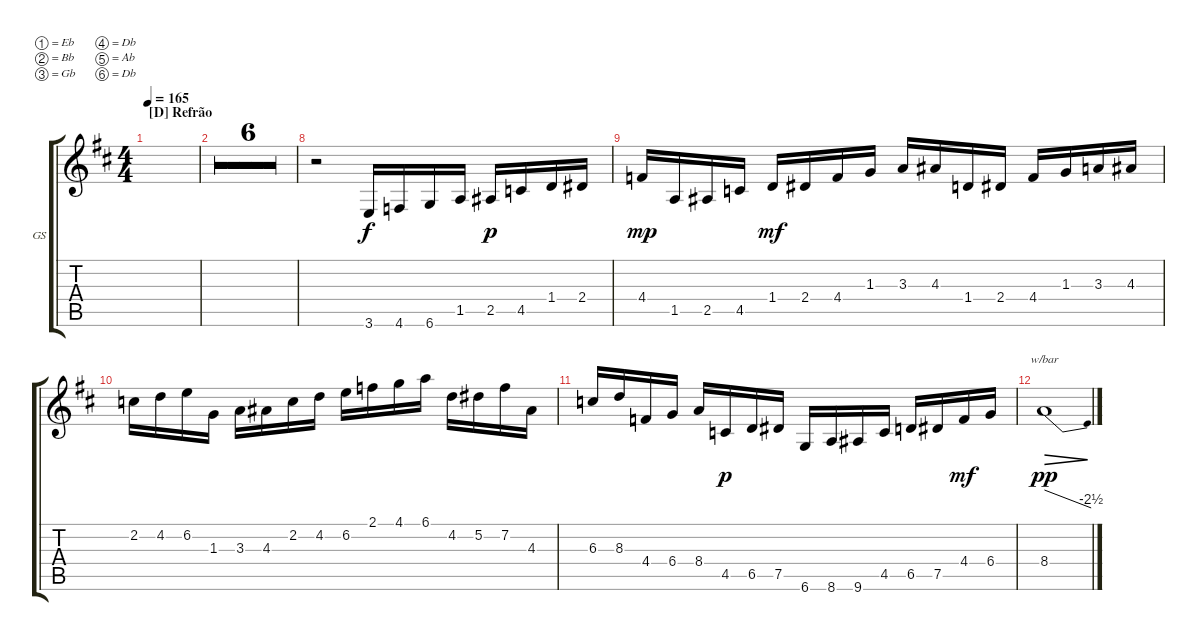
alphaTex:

\defaultSystemsLayout 4
\bracketExtendMode groupsimilarinstruments
\firstSystemTrackNameOrientation horizontal
\otherSystemsTrackNameOrientation horizontal
\track ("Guitarra 2 : Solo" "GS") {multiBarRest instrument distortionguitar}
\staff {score tabs}
\tuning (Eb4 Bb3 Gb3 Db3 Ab2 Db2)
\ts (4 4)
\section ("D" "Refrão")
\tempo 165
\clef g2
\ks d
|
|
|
|
|
|
|
r.2 3.6.16 4.6.16 6.6.16 1.5.16 2.5.16{dy p} 4.5.16 1.4.16 2.4.16 |
4.4.16{dy mp} 1.5.16 2.5.16 4.5.16 1.4.16{dy mf} 2.4.16 4.4.16 1.3.16 3.3.16 4.3.16 1.4.16 2.4.16 4.4.16 1.3.16 3.3.16 4.3.16 |
2.2.16 4.2.16 6.2.16 1.3.16 3.3.16 4.3.16 2.2.16 4.2.16 6.2.16 2.1.16 4.1.16 6.1.16 4.2.16 5.2.16 7.2.16 4.3.16 |
6.3.16 8.3.16 4.4.16 6.4.16 8.4.16 4.5.16{dy p} 6.5.16 7.5.16 6.6.16 8.6.16 9.6.16 4.5.16 6.5.16 7.5.16 4.4.16{dy mf} 6.4.16 |
8.4.1{tbe (dive default 0 0 45 -10) dec dy pp}
